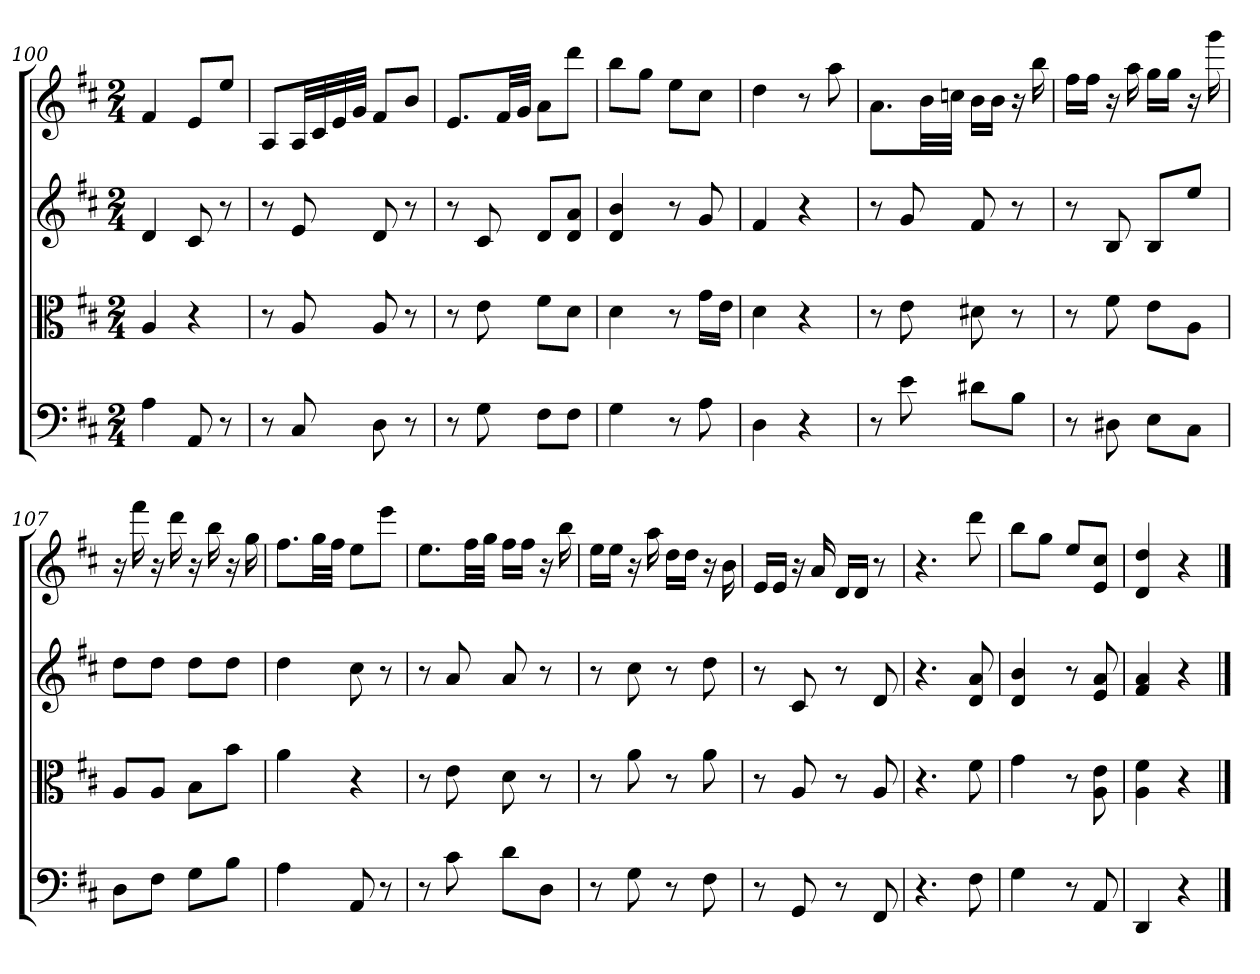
**kern	**kern	**kern	**kern
*part4	*part3	*part2	*part1
*staff4	*staff3	*staff2	*staff1
*clefF4	*clefC3	*	*
*k[f#c#]	*k[f#c#]	*k[f#c#]	*k[f#c#]
*D:	*D:	*D:	*D:
*M2/4	*M2/4	*M2/4	*M2/4
=100	=100	=100	=100
4A	4A	4d	4f#
8AA	4r	8c#	8eL
8r	.	8r	8eeJ
=101	=101	=101	=101
8r	8r	8r	8AL
8C#	8A	8e	32ALL
.	.	.	32c#
.	.	.	32e
.	.	.	32gJJJ
8D	8A	8d	8f#L
8r	8r	8r	8bJ
=102	=102	=102	=102
8r	8r	8r	8.eL
8G	8e	8c#	.
.	.	.	32f#LL
.	.	.	32gJJJ
8F#\L	8f#\L	8dL	8aL
8F#\J	8d\J	8d 8aJ	8dddJ
=103	=103	=103	=103
4G	4d	4d 4b	8bbL
.	.	.	8ggJ
8r	8r	8r	8eeL
8A	16g\LL	8g	8cc#J
.	16e\JJ	.	.
=104	=104	=104	=104
4D	4d	4f#	4dd
4r	4r	4r	8r
.	.	.	8aa
=105	=105	=105	=105
8r	8r	8r	8.aL
8e	8e	8g	.
.	.	.	32bLL
.	.	.	32ccnJJJ
8d#X\L	8d#X	8f#	16bLL
.	.	.	16bJJ
8B\J	8r	8r	16r
.	.	.	16bb
=106	=106	=106	=106
8r	8r	8r	16ff#LL
.	.	.	16ff#JJ
8D#X	8f#	8B	16r
.	.	.	16aa
8E\L	8e\L	8BL	16ggLL
.	.	.	16ggJJ
8C#\J	8A\J	8eeJ	16r
.	.	.	16ggg
=107	=107	=107	=107
8D\L	8A/L	8ddL	16r
.	.	.	16fff#
8F#\J	8A/J	8ddJ	16r
.	.	.	16ddd
8G\L	8B\L	8ddL	16r
.	.	.	16bb
8B\J	8b\J	8ddJ	16r
.	.	.	16gg
=108	=108	=108	=108
4A	4a	4dd	8.ff#L
.	.	.	32ggLL
.	.	.	32ff#JJJ
8AA	4r	8cc#	8eeL
8r	.	8r	8eeeJ
=109	=109	=109	=109
8r	8r	8r	8.eeL
8c#	8e	8a	.
.	.	.	32ff#LL
.	.	.	32ggJJJ
8d\L	8d	8a	16ff#LL
.	.	.	16ff#JJ
8D\J	8r	8r	16r
.	.	.	16bb
=110	=110	=110	=110
8r	8r	8r	16eeLL
.	.	.	16eeJJ
8G	8a	8cc#	16r
.	.	.	16aa
8r	8r	8r	16ddLL
.	.	.	16ddJJ
8F#	8a	8dd	16r
.	.	.	16b
=111	=111	=111	=111
8r	8r	8r	16eLL
.	.	.	16eJJ
8GG	8A	8c#	16r
.	.	.	16a
8r	8r	8r	16dLL
.	.	.	16dJJ
8FF#	8A	8d	8r
=112	=112	=112	=112
4.r	4.r	4.r	4.r
8F#	8f#	8d 8a	8ddd
=113	=113	=113	=113
4G	4g	4d 4b	8bbL
.	.	.	8ggJ
8r	8r	8r	8eeL
8AA	8A 8e	8e 8a	8e 8cc#J
=114	=114	=114	=114
4DD	4A 4f#	4f# 4a	4d 4dd
4r	4r	4r	4r
==	==	==	==
*-	*-	*-	*-
